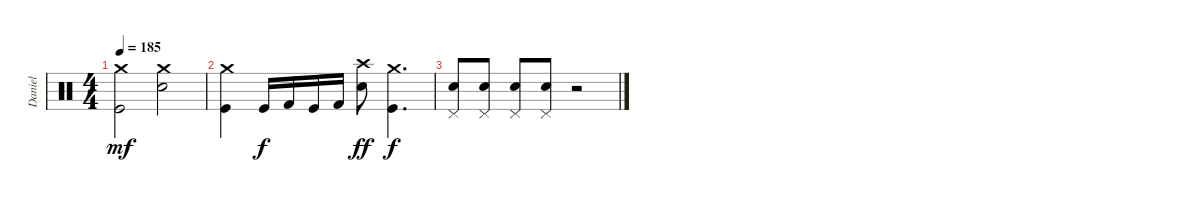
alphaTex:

\track ("Daniel" "Daniel") {instrument percussion}
\staff {score}
\articulation defaults
\ts (4 4)
\tempo 185
\clef neutral
\ks c
("Kick (hit)" "Crash medium (hit)").2{dy mf} ("Electric Snare (hit)" "Crash medium (hit)").2 |
("Kick (hit)" "Crash medium (hit)").4 "Kick (hit)".16{dy f} "Kick (hit) 2".16 "Kick (hit)".16 "Kick (hit) 2".16 ("Electric Snare (hit)" "Crash high (hit)").8{dy ff} ("Kick (hit)" "Crash medium (hit)").4{d dy f} |
("Electric Snare (hit)" "Pedal Hi-Hat (hit)").8 ("Electric Snare (hit)" "Pedal Hi-Hat (hit)").8 ("Electric Snare (hit)" "Pedal Hi-Hat (hit)").8 ("Electric Snare (hit)" "Pedal Hi-Hat (hit)").8 r.2
